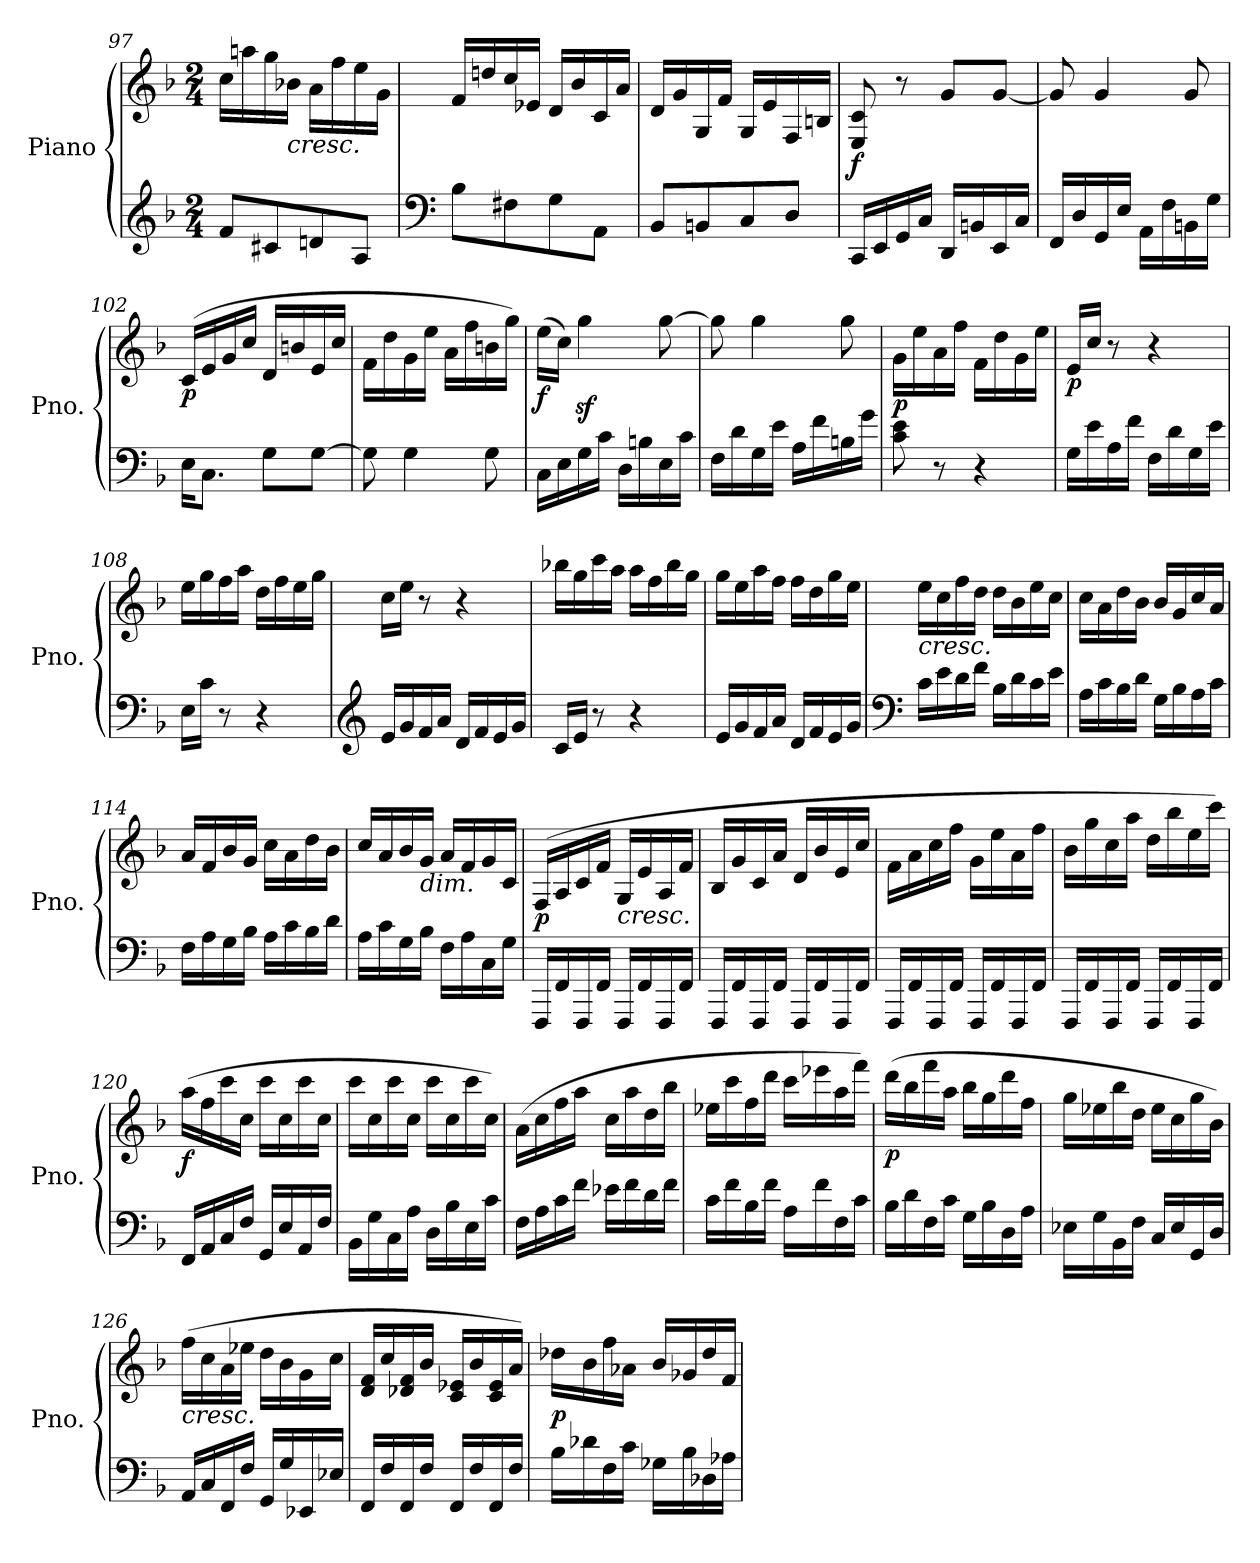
**kern	**kern	**dynam
*part1	*part1	*part1
*staff2	*staff1	*staff1/2
*I"Piano	*	*
*I'Pno.	*	*
*clefG2	*clefG2	*
*k[b-]	*k[b-]	*
*M2/4	*M2/4	*
=97	=97	=97
8f/L	16cc\LL	.
.	16aan\	.
8c#X/	16gg\	.
!	!LO:TX:b:i:t=cresc.	!
.	16b-X\JJ	.
8dn/	16a\LL	.
.	16ff\	.
8A/J	16ee\	.
.	16g\JJ	.
=98	=98	=98
*clefF4	*	*
8B-\L	16f/LL	.
.	16ddn/	.
8F#X\	16cc/	.
.	16e-X/JJ	.
8G\	16d/LL	.
.	16b-/	.
8AA\J	16c/	.
.	16a/JJ	.
!!LO:LB:g=z
=99	=99	=99
8BB-/L	16d/LL	.
.	16g/	.
8BBn/	16G/	.
.	16f/JJ	.
8C/	16G/LL	.
.	16e/	.
8D/J	16F/	.
.	16Bn/JJ	.
=100	=100	=100
!	!	!LO:DY:b
16CC/LL	8E/ 8c/	f
16EE/	.	.
16GG/	8r	.
16C/JJ	.	.
16DD/LL	8g/L	.
16BBn/	.	.
16EE/	[8g/J	.
16C/JJ	.	.
=101	=101	=101
16FF/LL	8g/]	.
16D/	.	.
16GG/	4g/	.
16E/JJ	.	.
16AA\LL	.	.
16F\	.	.
16BBn\	8g/	.
16G\JJ	.	.
=102	=102	=102
!	!	!LO:DY:b
16E\KL	(>16c/LL	p
8.C\J	16e/	.
.	16g/	.
.	16cc/JJ	.
8G\L	16d/LL	.
.	16bn/	.
[8G\J	16e/	.
.	16cc/JJ	.
=103	=103	=103
8G\]	16f\LL	.
.	16dd\	.
4G\	16g\	.
.	16ee\JJ	.
.	16a\LL	.
.	16ff\	.
8G\	16bn\	.
.	16gg\JJ)	.
!!LO:LB:g=z
=104	=104	=104
!	!	!LO:DY:b
16C\LL	(>16ee\LL	f
16E\	16cc\JJ)	.
16G\	4ggz<\	.
16c\JJ	.	.
16D\LL	.	.
16Bn\	.	.
16E\	[8gg\	.
16c\JJ	.	.
=105	=105	=105
16F\LL	8gg\]	.
16d\	.	.
16G\	4gg\	.
16e\JJ	.	.
16A\LL	.	.
16f\	.	.
16Bn\	8gg\	.
16g\JJ	.	.
=106	=106	=106
!	!	!LO:DY:b
8c\ 8e\	16g\LL	p
.	16ee\	.
8r	16a\	.
.	16ff\JJ	.
4r	16f\LL	.
.	16dd\	.
.	16g\	.
.	16ee\JJ	.
=107	=107	=107
!	!	!LO:DY:b
16G\LL	16e/LL	p
16e\	16cc/JJ	.
16A\	8r	.
16f\JJ	.	.
16F\LL	4r	.
16d\	.	.
16G\	.	.
16e\JJ	.	.
=108	=108	=108
16E\LL	16ee\LL	.
16c\JJ	16gg\	.
8r	16ff\	.
.	16aa\JJ	.
4r	16dd\LL	.
.	16ff\	.
.	16ee\	.
.	16gg\JJ	.
!!LO:LB:g=z
=109	=109	=109
*clefG2	*	*
16e/LL	16cc\LL	.
16g/	16ee\JJ	.
16f/	8r	.
16a/JJ	.	.
16d/LL	4r	.
16f/	.	.
16e/	.	.
16g/JJ	.	.
=110	=110	=110
16c/LL	16bb-X\LL	.
16e/JJ	16gg\	.
8r	16ccc\	.
.	16aa\JJ	.
4r	16aa\LL	.
.	16ff\	.
.	16bb-\	.
.	16gg\JJ	.
=111	=111	=111
16e/LL	16gg\LL	.
16g/	16ee\	.
16f/	16aa\	.
16a/JJ	16ff\JJ	.
16d/LL	16ff\LL	.
16f/	16dd\	.
16e/	16gg\	.
16g/JJ	16ee\JJ	.
=112	=112	=112
*clefF4	*	*
!	!LO:TX:b:i:t=cresc.	!
16c\LL	16ee\LL	.
16e\	16cc\	.
16d\	16ff\	.
16f\JJ	16dd\JJ	.
16B-\LL	16dd\LL	.
16d\	16b-\	.
16c\	16ee\	.
16e\JJ	16cc\JJ	.
=113	=113	=113
16A\LL	16cc\LL	.
16c\	16a\	.
16B-\	16dd\	.
16d\JJ	16b-\JJ	.
16G\LL	16b-/LL	.
16B-\	16g/	.
16A\	16cc/	.
16c\JJ	16a/JJ	.
!!LO:PB:g=z
=114	=114	=114
16F\LL	16a/LL	.
16A\	16f/	.
16G\	16b-/	.
16B-\JJ	16g/JJ	.
16A\LL	16cc\LL	.
16c\	16a\	.
16B-\	16dd\	.
16d\JJ	16b-\JJ	.
=115	=115	=115
16A\LL	16cc/LL	.
16c\	16a/	.
16G\	16b-/	.
!	!LO:TX:b:i:t=dim.	!
16B-\JJ	16g/JJ	.
16F\LL	16a/LL	.
16A\	16f/	.
16C\	16g/	.
16G\JJ	16c/JJ	.
=116	=116	=116
!	!	!LO:DY:b
16FFF/LL	(>16F/LL	p
16FF/	16A/	.
16FFF/	16c/	.
16FF/JJ	16f/JJ	.
!	!LO:TX:b:i:t=cresc.	!
16FFF/LL	16G/LL	.
16FF/	16e/	.
16FFF/	16A/	.
16FF/JJ	16f/JJ	.
=117	=117	=117
16FFF/LL	16B-/LL	.
16FF/	16g/	.
16FFF/	16c/	.
16FF/JJ	16a/JJ	.
16FFF/LL	16d/LL	.
16FF/	16b-/	.
16FFF/	16e/	.
16FF/JJ	16cc/JJ	.
=118	=118	=118
16FFF/LL	16f\LL	.
16FF/	16a\	.
16FFF/	16cc\	.
16FF/JJ	16ff\JJ	.
16FFF/LL	16g\LL	.
16FF/	16ee\	.
16FFF/	16a\	.
16FF/JJ	16ff\JJ	.
!!LO:LB:g=z
=119	=119	=119
16FFF/LL	16b-\LL	.
16FF/	16gg\	.
16FFF/	16cc\	.
16FF/JJ	16aa\JJ	.
16FFF/LL	16dd\LL	.
16FF/	16bb-\	.
16FFF/	16ee\	.
16FF/JJ	16ccc\JJ)	.
=120	=120	=120
!	!	!LO:DY:b
16FF/LL	(>16aa\LL	f
16AA/	16ff\	.
16C/	16ccc\	.
16F/JJ	16cc\JJ	.
16GG/LL	16ccc\LL	.
16E/	16cc\	.
16AA/	16ccc\	.
16F/JJ	16cc\JJ	.
=121	=121	=121
16BB-\LL	16ccc\LL	.
16G\	16cc\	.
16C\	16ccc\	.
16A\JJ	16cc\JJ	.
16D\LL	16ccc\LL	.
16B-\	16cc\	.
16E\	16ccc\	.
16c\JJ	16cc\JJ)	.
=122	=122	=122
16F\LL	(>16a\LL	.
16A\	16cc\	.
16c\	16ff\	.
16f\JJ	16aa\JJ	.
16e-X\LL	16cc\LL	.
16f\	16aa\	.
16d\	16dd\	.
16f\JJ	16bb-\JJ	.
!!LO:LB:g=z
=123	=123	=123
16c\LL	16ee-X\LL	.
16f\	16ccc\	.
16B-\	16ff\	.
16f\JJ	16ddd\JJ	.
16A\LL	16ccc\LL	.
16f\	16eee-X\	.
16F\	16aa\	.
16c\JJ	16fff\JJ)	.
=124	=124	=124
!	!	!LO:DY:b
16B-\LL	(>16ddd\LL	p
16d\	16bb-\	.
16F\	16fff\	.
16c\JJ	16aa\JJ	.
16G\LL	16bb-\LL	.
16B-\	16gg\	.
16D\	16ddd\	.
16A\JJ	16ff\JJ	.
=125	=125	=125
16E-X\LL	16gg\LL	.
16G\	16ee-X\	.
16BB-\	16bb-\	.
16F\JJ	16dd\JJ	.
16C/LL	16ee-\LL	.
16E-/	16cc\	.
16GG/	16gg\	.
16D/JJ	16b-\JJ)	.
=126	=126	=126
!	!LO:TX:b:i:t=cresc.	!
16AA/LL	(>16ff\LL	.
16C/	16cc\	.
16FF/	16a\	.
16F/JJ	16ee-X\JJ	.
16GG/LL	16dd\LL	.
16G/	16b-\	.
16EE-X/	16g\	.
16E-X/JJ	16cc\JJ	.
!!LO:LB:g=z
=127	=127	=127
16FF/LL	16d/ 16f/LL	.
16F/	16cc/	.
16FF/	16d-X/ 16f/	.
16F/JJ	16b-/JJ	.
16FF/LL	16c/ 16e-X/LL	.
16F/	16b-/	.
16FF/	16c/ 16e-/	.
16F/JJ	16a/JJ)	.
=128	=128	=128
!	!	!LO:DY:b
16B-\LL	16dd-X\LL	p
16d-X\	16b-\	.
16F\	16ff\	.
16c\JJ	16a-X\JJ	.
16G-X\LL	16b-/LL	.
16B-\	16g-X/	.
16D-X\	16dd-/	.
16A-X\JJ	16f/JJ	.
=	=	=
*-	*-	*-
